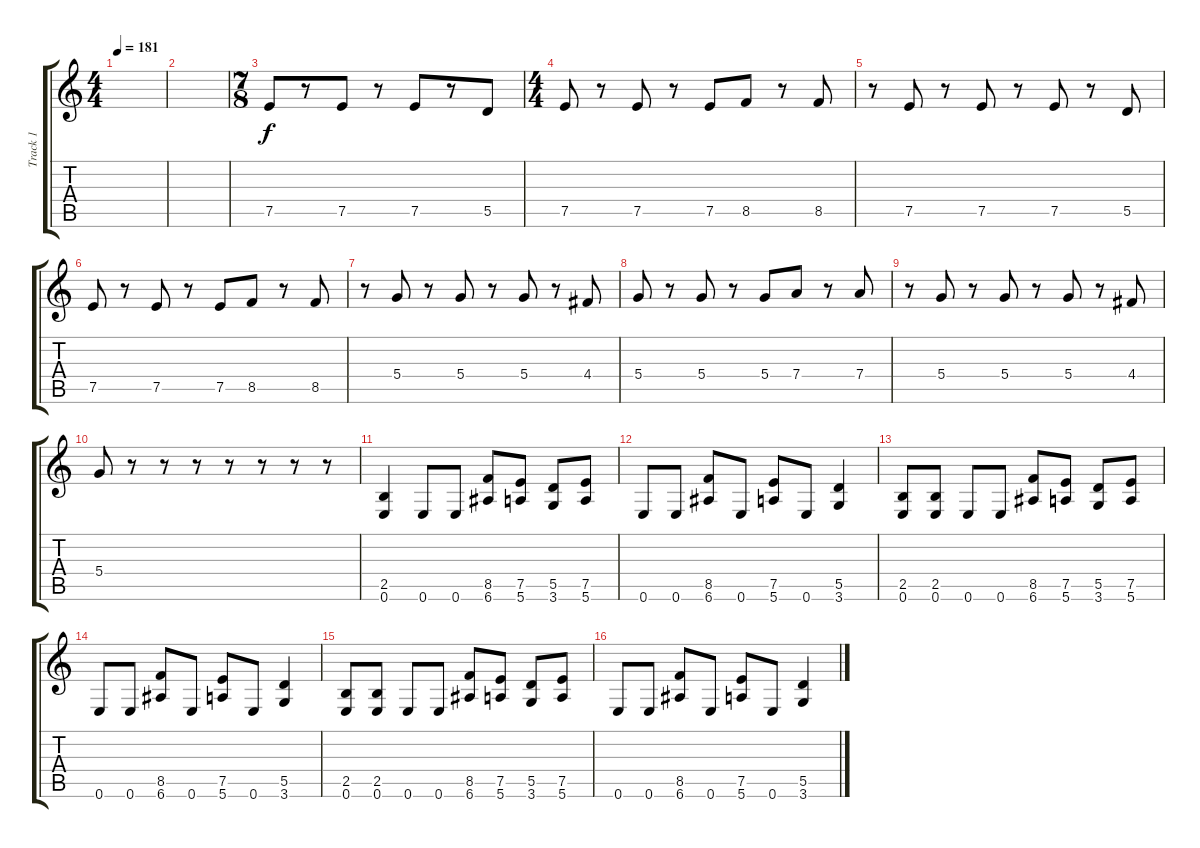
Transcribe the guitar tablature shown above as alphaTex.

\track ("Track 1" "Track 1") {instrument overdrivenguitar}
\staff {score tabs}
\tuning (E4 B3 G3 D3 A2 E2) {hide}
\ts (4 4)
\tempo 181
\clef g2
\ks c
|
|
\ts (7 8)
7.5.8 r.8 7.5.8 r.8 7.5.8 r.8 5.5.8 |
\ts (4 4)
7.5.8 r.8 7.5.8 r.8 7.5.8 8.5.8 r.8 8.5.8 |
r.8 7.5.8 r.8 7.5.8 r.8 7.5.8 r.8 5.5.8 |
7.5.8 r.8 7.5.8 r.8 7.5.8 8.5.8 r.8 8.5.8 |
r.8 5.4.8 r.8 5.4.8 r.8 5.4.8 r.8 4.4.8 |
5.4.8 r.8 5.4.8 r.8 5.4.8 7.4.8 r.8 7.4.8 |
r.8 5.4.8 r.8 5.4.8 r.8 5.4.8 r.8 4.4.8 |
5.4.8 r.8 r.8 r.8 r.8 r.8 r.8 r.8 |
(2.5 0.6).4 0.6.8 0.6.8 (8.5 6.6).8 (7.5 5.6).8 (5.5 3.6).8 (7.5 5.6).8 |
0.6.8 0.6.8 (8.5 6.6).8 0.6.8 (7.5 5.6).8 0.6.8 (5.5 3.6).4 |
(2.5 0.6).8 (2.5 0.6).8 0.6.8 0.6.8 (8.5 6.6).8 (7.5 5.6).8 (5.5 3.6).8 (7.5 5.6).8 |
0.6.8 0.6.8 (8.5 6.6).8 0.6.8 (7.5 5.6).8 0.6.8 (5.5 3.6).4 |
(2.5 0.6).8 (2.5 0.6).8 0.6.8 0.6.8 (8.5 6.6).8 (7.5 5.6).8 (5.5 3.6).8 (7.5 5.6).8 |
0.6.8 0.6.8 (8.5 6.6).8 0.6.8 (7.5 5.6).8 0.6.8 (5.5 3.6).4
